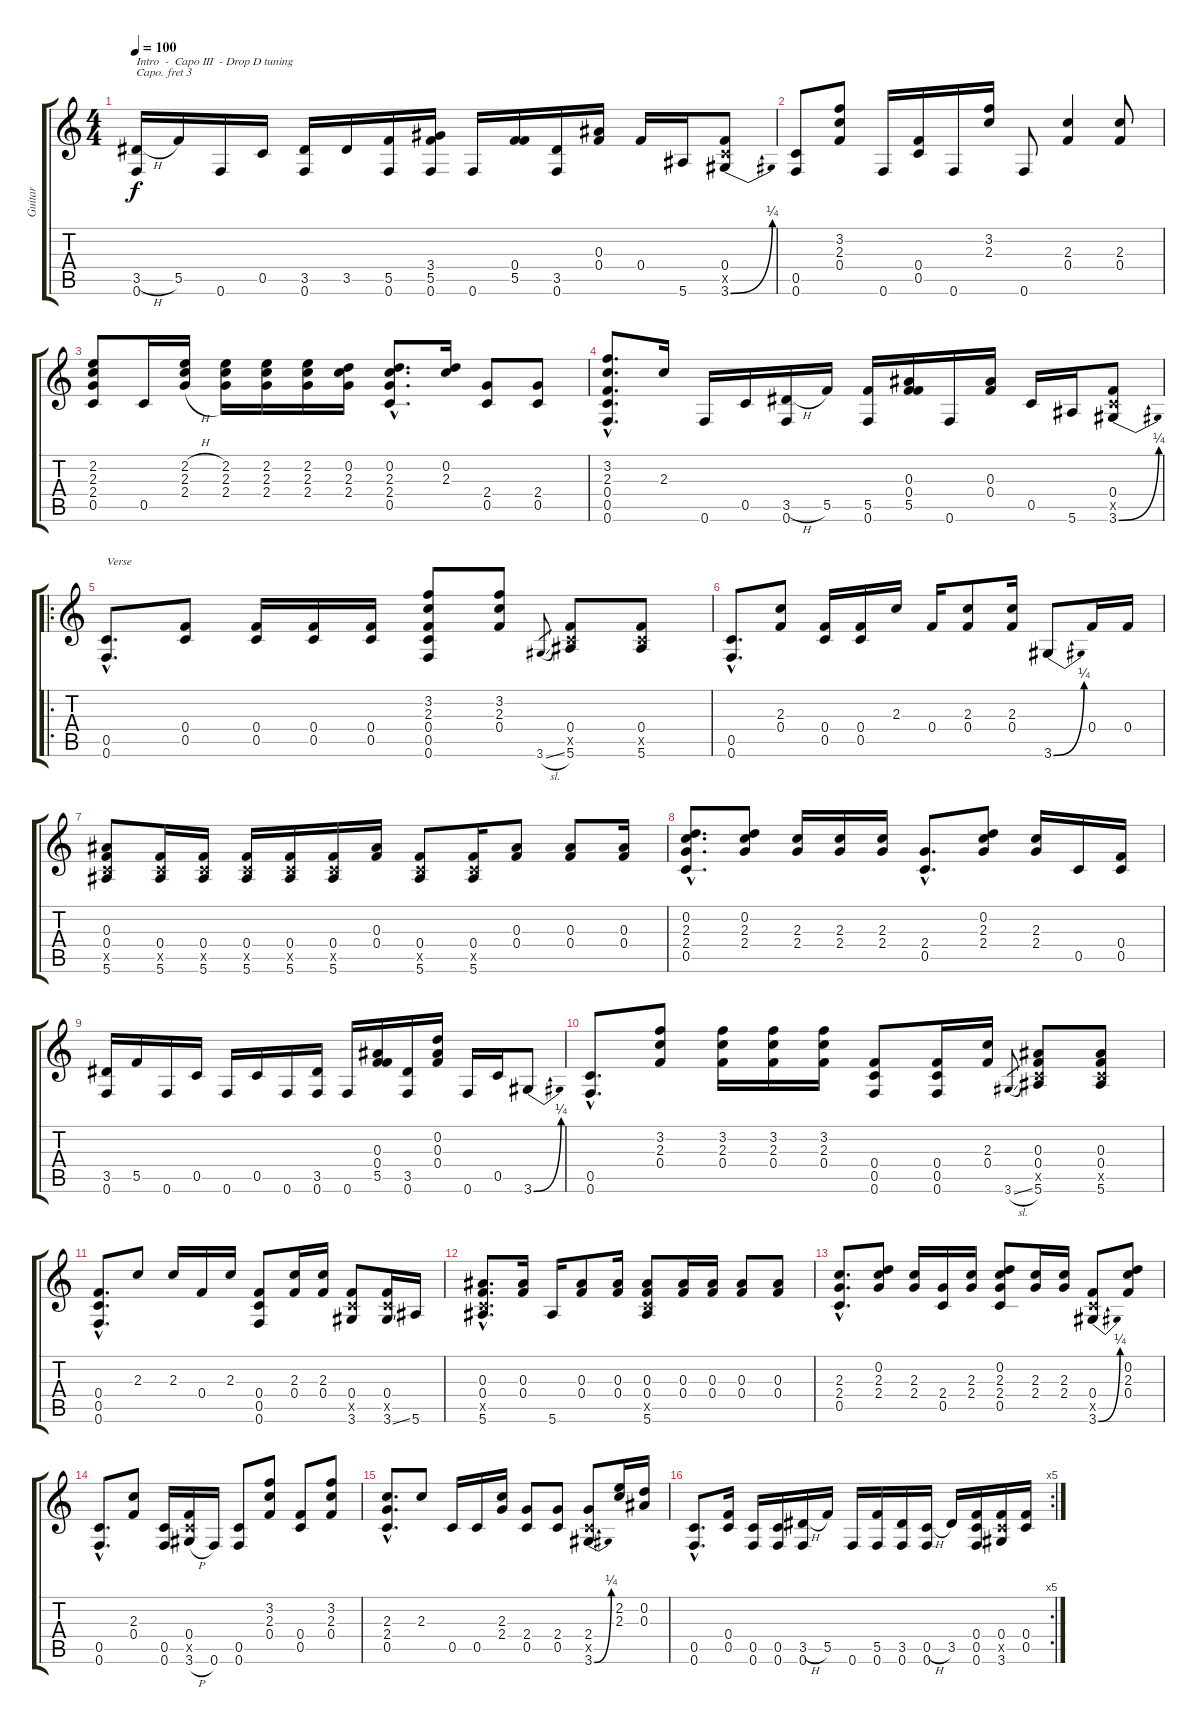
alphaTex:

\track ("Guitar" "Guitar") {instrument electricguitarjazz}
\staff {score tabs}
\capo 3
\tuning (E4 B3 G3 D3 A2 D2) {hide}
\ts (4 4)
\tempo 100
\clef g2
\ks c
(3.5{h} 0.6).16{txt "Intro  -  Capo III  - Drop D tuning" dy f instrument electricguitarjazz} 5.5.16 0.6.16 0.5.16 (3.5 0.6).16 3.5.16 (5.5 0.6).16 (3.4 5.5 0.6).16 0.6.16 (0.4 5.5).16 (3.5 0.6).16 (0.3 0.4).16 0.4.16 5.6.16 (0.4 0.5{x} 3.6{be (bend 0 0 60 1)}).8 |
(0.5 0.6).8 (3.2 2.3 0.4).8 0.6.16 (0.4 0.5).16 0.6.16 (3.2 2.3).16 0.6.8 (2.3 0.4).4 (2.3 0.4).8 |
(2.2 2.3 2.4 0.5).8 0.5.16 (2.2{h} 2.3{h} 2.4{h}).16 (2.2 2.3 2.4).16 (2.2 2.3 2.4).16 (2.2 2.3 2.4).16 (0.2 2.3 2.4).16 (0.2{hac} 2.3{hac} 2.4{hac} 0.5{hac}).8{d} (0.2 2.3).16 (2.4 0.5).8 (2.4 0.5).8 |
(3.2{hac} 2.3{hac} 0.4{hac} 0.5{hac} 0.6{hac}).8{d} 2.3.16 0.6.16 0.5.16 (3.5{h} 0.6).16 5.5.16 (5.5 0.6).16 (0.3 0.4 5.5).16 0.6.16 (0.3 0.4).16 0.5.16 5.6.16 (0.4 0.5{x} 3.6{be (bend 0 0 60 1)}).8 |
\ro
(0.5{hac} 0.6{hac}).8{d txt "Verse"} (0.4 0.5).8 (0.4 0.5).16 (0.4 0.5).16 (0.4 0.5).16 (3.2 2.3 0.4 0.5 0.6).8 (3.2 2.3 0.4).8 3.6{sl}.8{gr} (0.4 0.5{x} 5.6).8 (0.4 0.5{x} 5.6).8 |
(0.5{hac} 0.6{hac}).8{d} (2.3 0.4).8 (0.4 0.5).16 (0.4 0.5).16 2.3.16 0.4.16 (2.3 0.4).8 (2.3 0.4).16 3.6{be (bend 0 0 60 1)}.8 0.4.16 0.4.16 |
(0.3 0.4 0.5{x} 5.6).8 (0.4 0.5{x} 5.6).16 (0.4 0.5{x} 5.6).16 (0.4 0.5{x} 5.6).16 (0.4 0.5{x} 5.6).16 (0.4 0.5{x} 5.6).16 (0.3 0.4).16 (0.4 0.5{x} 5.6).8 (0.4 0.5{x} 5.6).16 (0.3 0.4).8 (0.3 0.4).8 (0.3 0.4).16 |
(0.2{hac} 2.3{hac} 2.4{hac} 0.5{hac}).8{d} (0.2 2.3 2.4).8 (2.3 2.4).16 (2.3 2.4).16 (2.3 2.4).16 (2.4{hac} 0.5{hac}).8{d} (0.2 2.3 2.4).8 (2.3 2.4).16 0.5.16 (0.4 0.5).16 |
(3.5 0.6).16 5.5.16 0.6.16 0.5.16 0.6.16 0.5.16 0.6.16 (3.5 0.6).16 0.6.16 (0.3 0.4 5.5).16 (3.5 0.6).16 (0.2 0.3 0.4).16 0.6.16 0.5.16 3.6{be (bend 0 0 60 1)}.8 |
(0.5{hac} 0.6{hac}).8{d} (3.2 2.3 0.4).8 (3.2 2.3 0.4).16 (3.2 2.3 0.4).16 (3.2 2.3 0.4).16 (0.4 0.5 0.6).8 (0.4 0.5 0.6).16 (2.3 0.4).16 3.6{sl}.8{gr} (0.3 0.4 0.5{x} 5.6).8 (0.3 0.4 0.5{x} 5.6).8 |
(0.4{hac} 0.5{hac} 0.6{hac}).8{d} 2.3.8 2.3.16 0.4.16 2.3.16 (0.4 0.5 0.6).8 (2.3 0.4).16 (2.3 0.4).16 (0.4 0.5{x} 3.6).8 (0.4 0.5{x} 3.6{ss}).16 5.6.16 |
(0.3{hac} 0.4{hac} 0.5{hac x} 5.6{hac}).8{d} (0.3 0.4).16 5.6.16 (0.3 0.4).8 (0.3 0.4).16 (0.3 0.4 0.5{x} 5.6).8 (0.3 0.4).16 (0.3 0.4).16 (0.3 0.4).8 (0.3 0.4).8 |
(2.3{hac} 2.4{hac} 0.5{hac}).8{d} (0.2 2.3 2.4).8 (2.3 2.4).16 (2.4 0.5).16 (2.3 2.4).16 (0.2 2.3 2.4 0.5).8 (2.3 2.4).16 (2.3 2.4).16 (0.4 0.5{x} 3.6{be (bend 0 0 60 1)}).8 (0.2 2.3 0.4).8 |
(0.5{hac} 0.6{hac}).8{d} (2.3 0.4).8 (0.5 0.6).16 (0.4 0.5{x} 3.6{h}).16 0.6.16 (0.5 0.6).8 (3.2 2.3 0.4).8 (0.4 0.5).8 (3.2 2.3 0.4).8 |
(2.3{hac} 2.4{hac} 0.5{hac}).8{d} 2.3.8 0.5.16 0.5.16 (2.3 2.4).16 (2.4 0.5).8 (2.4 0.5).8 (2.4 0.5{x} 3.6{be (bend 0 0 60 1)}).8 (2.2 2.3).16 (0.2 0.3).16 |
\rc 5
(0.5{hac} 0.6{hac}).8{d} (0.4 0.5).16 (0.5 0.6).16 (0.5 0.6).16 (3.5{h} 0.6).16 5.5.16 0.6.16 (5.5 0.6).16 (3.5 0.6).16 (0.5{h} 0.6).16 3.5.16 (0.4 0.5 0.6).16 (0.4 0.5{x} 3.6).16 (0.4 0.5).16
